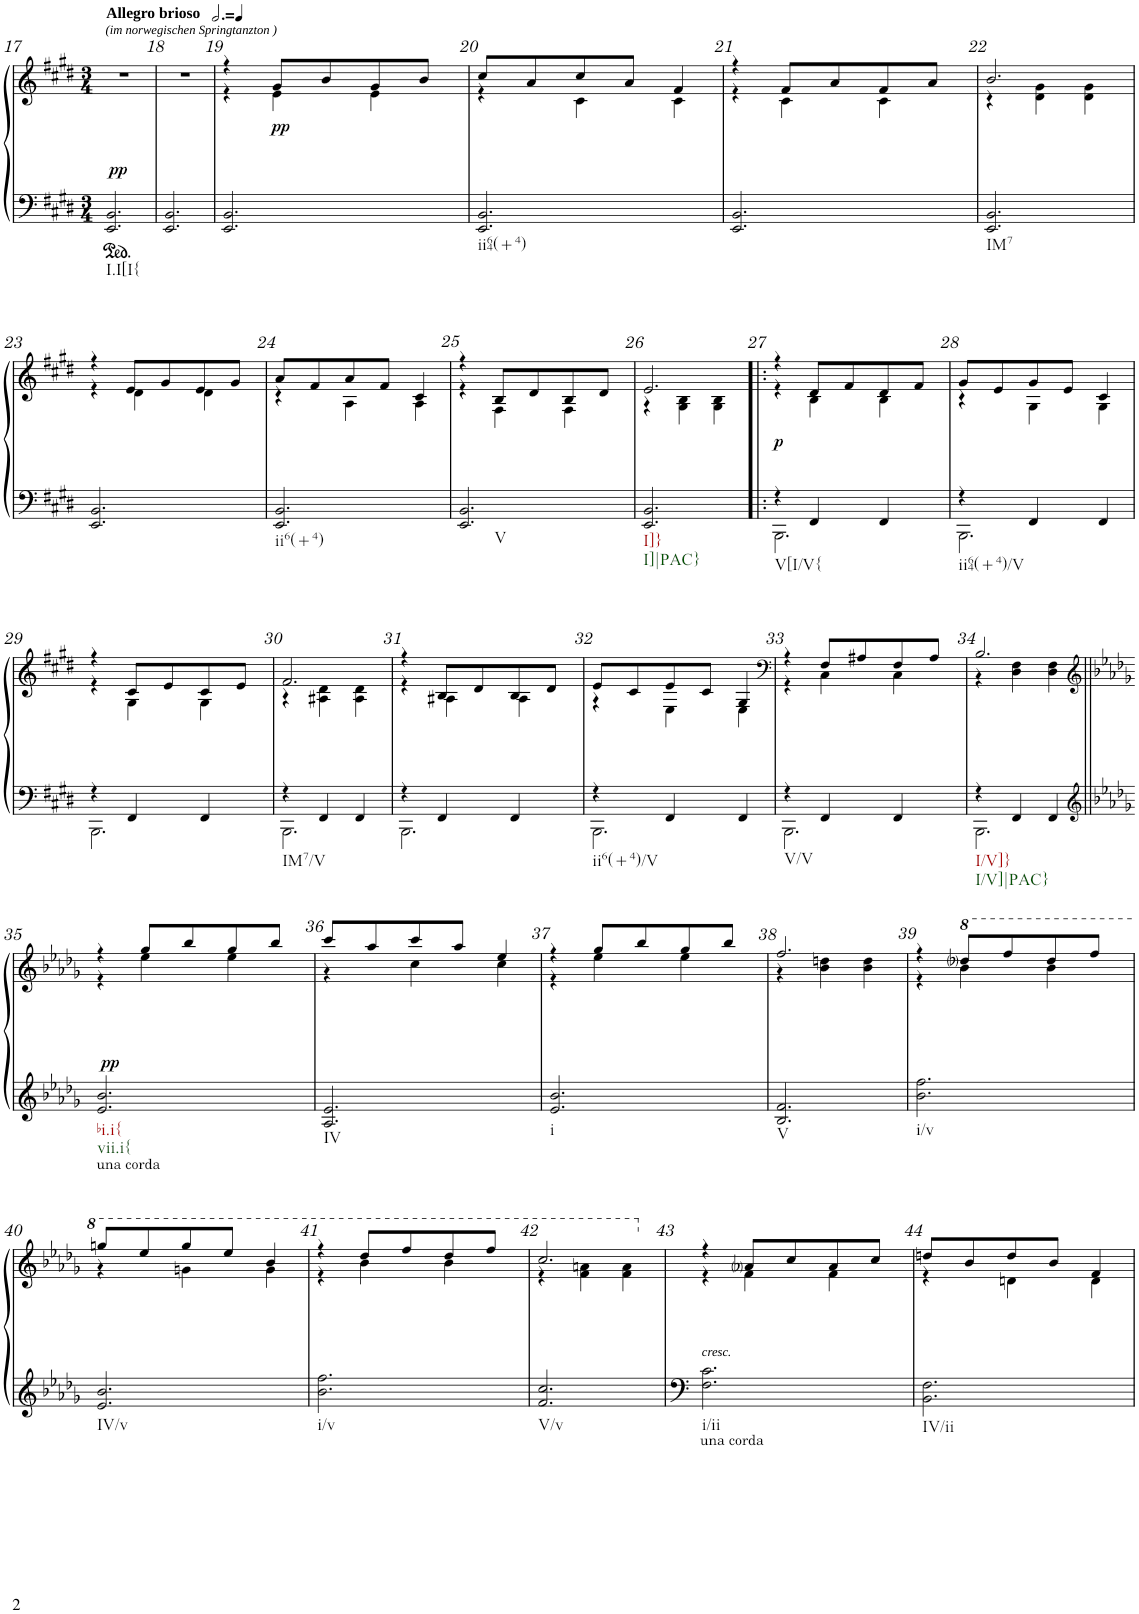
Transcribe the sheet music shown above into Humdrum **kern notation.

**kern	**kern	**dynam
*part1	*part1	*part1
*staff2	*staff1	*staff1/2
*I"Midi_1	*	*
!!LO:PB:g=z
*clefF4	*clefG2	*
*k[f#c#g#d#]	*k[f#c#g#d#]	*
*M3/4	*M3/4	*
=17	=17	=17
!	!LO:TX:a:i:t=(im norwegischen Springtanzton )	!
!	!LO:TX:a:B:t=Allegro brioso	!
!LO:TX:b:t=I.I[I{	!	!
!	!	!LO:DY:a=2
2.EE/ 2.BB/	2.r	pp
=18	=18	=18
2.EE/ 2.BB/	2.r	.
=19	=19	=19
*	*^	*
2.EE/ 2.BB/	4r	4r	.
!	!	!	!LO:DY:b
.	8g#/L	4e\	pp
.	8b/	.	.
.	8g#/	4e\	.
.	8b/J	.	.
=20	=20	=20	=20
!LO:TX:b:t=ii64(+4)	!	!	!
2.EE/ 2.BB/	8cc#/L	4r	.
.	8a/	.	.
.	8cc#/	4c#\	.
.	8a/J	.	.
.	4f#/	4c#\	.
=21	=21	=21	=21
2.EE/ 2.BB/	4r	4r	.
.	8f#/L	4c#\	.
.	8a/	.	.
.	8f#/	4c#\	.
.	8a/J	.	.
=22	=22	=22	=22
!LO:TX:b:t=IM7	!	!	!
2.EE/ 2.BB/	2.b/	4r	.
.	.	4d#\ 4g#\	.
.	.	4d#\ 4g#\	.
!!LO:LB:g=z	!!
=23	=23	=23	=23
2.EE/ 2.BB/	4r	4r	.
.	8e/L	4d#\	.
.	8g#/	.	.
.	8e/	4d#\	.
.	8g#/J	.	.
=24	=24	=24	=24
!LO:TX:b:t=ii6(+4)	!	!	!
2.EE/ 2.BB/	8a/L	4r	.
.	8f#/	.	.
.	8a/	4A\	.
.	8f#/J	.	.
.	4c#/	4A\	.
=25	=25	=25	=25
!LO:TX:b:t=V	!	!	!
2.EE/ 2.BB/	4r	4r	.
.	8B/L	4F#\	.
.	8d#/	.	.
.	8B/	4F#\	.
.	8d#/J	.	.
=26	=26	=26	=26
!LO:TX:b:t=I]}	!	!	!
!LO:TX:b:t=I]|PAC}	!	!	!
2.EE/ 2.BB/	2.e/	4r	.
.	.	4G#\ 4B\	.
.	.	4G#\ 4B\	.
=27!|:	=27!|:	=27!|:	=27!|:
*^	*	*	*
!LO:TX:b:t=V[I/V{	!	!	!	!
!	!	!	!	!LO:DY:a=2
4r	2.BBB\	4r	4r	p
4FF#/	.	8d#/L	4B\	.
.	.	8f#/	.	.
4FF#/	.	8d#/	4B\	.
.	.	8f#/J	.	.
=28	=28	=28	=28	=28
!LO:TX:b:t=ii64(+4)/V	!	!	!	!
4r	2.BBB\	8g#/L	4r	.
.	.	8e/	.	.
4FF#/	.	8g#/	4G#\	.
.	.	8e/J	.	.
4FF#/	.	4c#/	4G#\	.
!!LO:LB:g=z	!!
=29	=29	=29	=29	=29
4r	2.BBB\	4r	4r	.
4FF#/	.	8c#/L	4G#\	.
.	.	8e/	.	.
4FF#/	.	8c#/	4G#\	.
.	.	8e/J	.	.
=30	=30	=30	=30	=30
!LO:TX:b:t=IM7/V	!	!	!	!
4r	2.BBB\	2.f#/	4r	.
4FF#/	.	.	4A#X\ 4d#\	.
4FF#/	.	.	4A#\ 4d#\	.
=31	=31	=31	=31	=31
4r	2.BBB\	4r	4r	.
4FF#/	.	8B/L	4A#X\	.
.	.	8d#/	.	.
4FF#/	.	8B/	4A#\	.
.	.	8d#/J	.	.
=32	=32	=32	=32	=32
!LO:TX:b:t=ii6(+4)/V	!	!	!	!
4r	2.BBB\	8e/L	4r	.
.	.	8c#/	.	.
4FF#/	.	8e/	4E\	.
.	.	8c#/J	.	.
4FF#/	.	4G#/	4E\	.
=33	=33	=33	=33	=33
*	*	*clefF4	*	*
!LO:TX:b:t=V/V	!	!	!	!
4r	2.BBB\	4r	4r	.
4FF#/	.	8F#/L	4C#\	.
.	.	8A#X/	.	.
4FF#/	.	8F#/	4C#\	.
.	.	8A#/J	.	.
=34	=34	=34	=34	=34
!LO:TX:b:t=I/V]}	!	!	!	!
!LO:TX:b:t=I/V]|PAC}	!	!	!	!
4r	2.BBB\	2.B/	4r	.
4FF#/	.	.	4D#\ 4F#\	.
4FF#/	.	.	4D#\ 4F#\	.
*v	*v	*	*	*
!!LO:LB:g=z	!!
=35||	=35||	=35||	=35||
*clefG2	*clefG2	*	*
*k[b-e-a-d-g-]	*k[b-e-a-d-g-]	*	*
*D-:	*D-:	*	*
!LO:TX:b:t=una corda	!	!	!
!LO:TX:b:t=bi.i{	!	!	!
!LO:TX:b:t=vii.i{	!	!	!
!	!	!	!LO:DY:a=2
2.e-/ 2.b-/	4r	4r	pp
.	8gg-/L	4ee-\	.
.	8bb-/	.	.
.	8gg-/	4ee-\	.
.	8bb-/J	.	.
=36	=36	=36	=36
!LO:TX:b:t=IV	!	!	!
2.A-/ 2.e-/	8ccc/L	4r	.
.	8aa-/	.	.
.	8ccc/	4cc\	.
.	8aa-/J	.	.
.	4ee-/	4cc\	.
=37	=37	=37	=37
!LO:TX:b:t=i	!	!	!
2.e-/ 2.b-/	4r	4r	.
.	8gg-/L	4ee-\	.
.	8bb-/	.	.
.	8gg-/	4ee-\	.
.	8bb-/J	.	.
=38	=38	=38	=38
!LO:TX:b:t=V	!	!	!
2.B-/ 2.f/	2.ff/	4r	.
.	.	4b-\ 4ddn\	.
.	.	4b-\ 4dd\	.
=39	=39	=39	=39
!LO:TX:b:t=i/v	!	!	!
2.b-\ 2.ff\	4r	4r	.
.	8ddd-i/L	4bb-\	.
.	8fff/	.	.
.	8ddd-/	4bb-\	.
.	8fff/J	.	.
!!LO:LB:g=z	!!
=40	=40	=40	=40
!LO:TX:b:t=IV/v	!	!	!
2.e-/ 2.b-/	8gggn/L	4r	.
.	8eee-/	.	.
.	8ggg/	4ggn\	.
.	8eee-/J	.	.
.	4bb-/	4gg\	.
=41	=41	=41	=41
!LO:TX:b:t=i/v	!	!	!
2.b-\ 2.ff\	4r	4r	.
.	8ddd-/L	4bb-\	.
.	8fff/	.	.
.	8ddd-/	4bb-\	.
.	8fff/J	.	.
=42	=42	=42	=42
!LO:TX:b:t=V/v	!	!	!
2.f/ 2.cc/	2.ccc/	4r	.
.	.	4ff\ 4aan\	.
.	.	4ff\ 4aa\	.
=43	=43	=43	=43
!LO:TX:a:i:t=cresc.	!	!	!
!LO:TX:b:t=una corda	!	!	!
!LO:TX:b:t=i/ii	!	!	!
2.F\ 2.c\	4r	4r	.
.	8a-i/L	4f\	.
.	8cc/	.	.
.	8a-/	4f\	.
.	8cc/J	.	.
=44	=44	=44	=44
!LO:TX:b:t=IV/ii	!	!	!
2.BB-\ 2.F\	8ddn/L	4r	.
.	8b-/	.	.
.	8dd/	4dn\	.
.	8b-/J	.	.
.	4f/	4d\	.
*	*v	*v	*
=	=	=
*-	*-	*-
